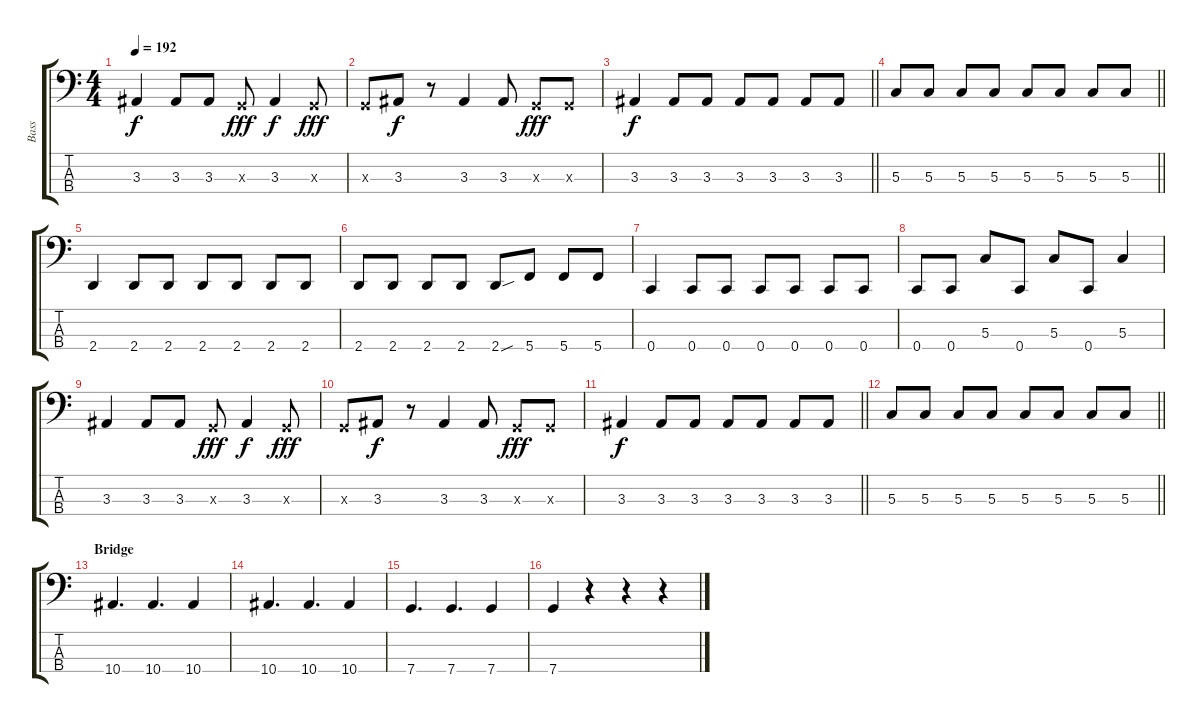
\track ("Bass" "Bass") {instrument electricbasspick}
\staff {score tabs}
\tuning (F2 C2 G1 C1) {hide}
\ts (4 4)
\tempo 192
\clef f4
\ks c
3.3.4{dy f} 3.3.8 3.3.8 0.3{x}.8{dy fff} 3.3.4{dy f} 0.3{x}.8{dy fff} |
0.3{x}.8 3.3.8{dy f} r.8 3.3.4 3.3.8 0.3{x}.8{dy fff} 0.3{x}.8 |
\barLineRight lightlight
3.3.4{dy f} 3.3.8 3.3.8 3.3.8 3.3.8 3.3.8 3.3.8 |
\barLineRight lightlight
5.3.8 5.3.8 5.3.8 5.3.8 5.3.8 5.3.8 5.3.8 5.3.8 |
2.4.4 2.4.8 2.4.8 2.4.8 2.4.8 2.4.8 2.4.8 |
2.4.8 2.4.8 2.4.8 2.4.8 2.4{sou}.8 5.4.8 5.4.8 5.4.8 |
0.4.4 0.4.8 0.4.8 0.4.8 0.4.8 0.4.8 0.4.8 |
0.4.8 0.4.8 5.3.8 0.4.8 5.3.8 0.4.8 5.3.4 |
3.3.4 3.3.8 3.3.8 0.3{x}.8{dy fff} 3.3.4{dy f} 0.3{x}.8{dy fff} |
0.3{x}.8 3.3.8{dy f} r.8 3.3.4 3.3.8 0.3{x}.8{dy fff} 0.3{x}.8 |
\barLineRight lightlight
3.3.4{dy f} 3.3.8 3.3.8 3.3.8 3.3.8 3.3.8 3.3.8 |
\barLineRight lightlight
5.3.8 5.3.8 5.3.8 5.3.8 5.3.8 5.3.8 5.3.8 5.3.8 |
\section ("" "Bridge")
10.4.4{d} 10.4.4{d} 10.4.4 |
10.4.4{d} 10.4.4{d} 10.4.4 |
7.4.4{d} 7.4.4{d} 7.4.4 |
7.4.4 r.4 r.4 r.4
